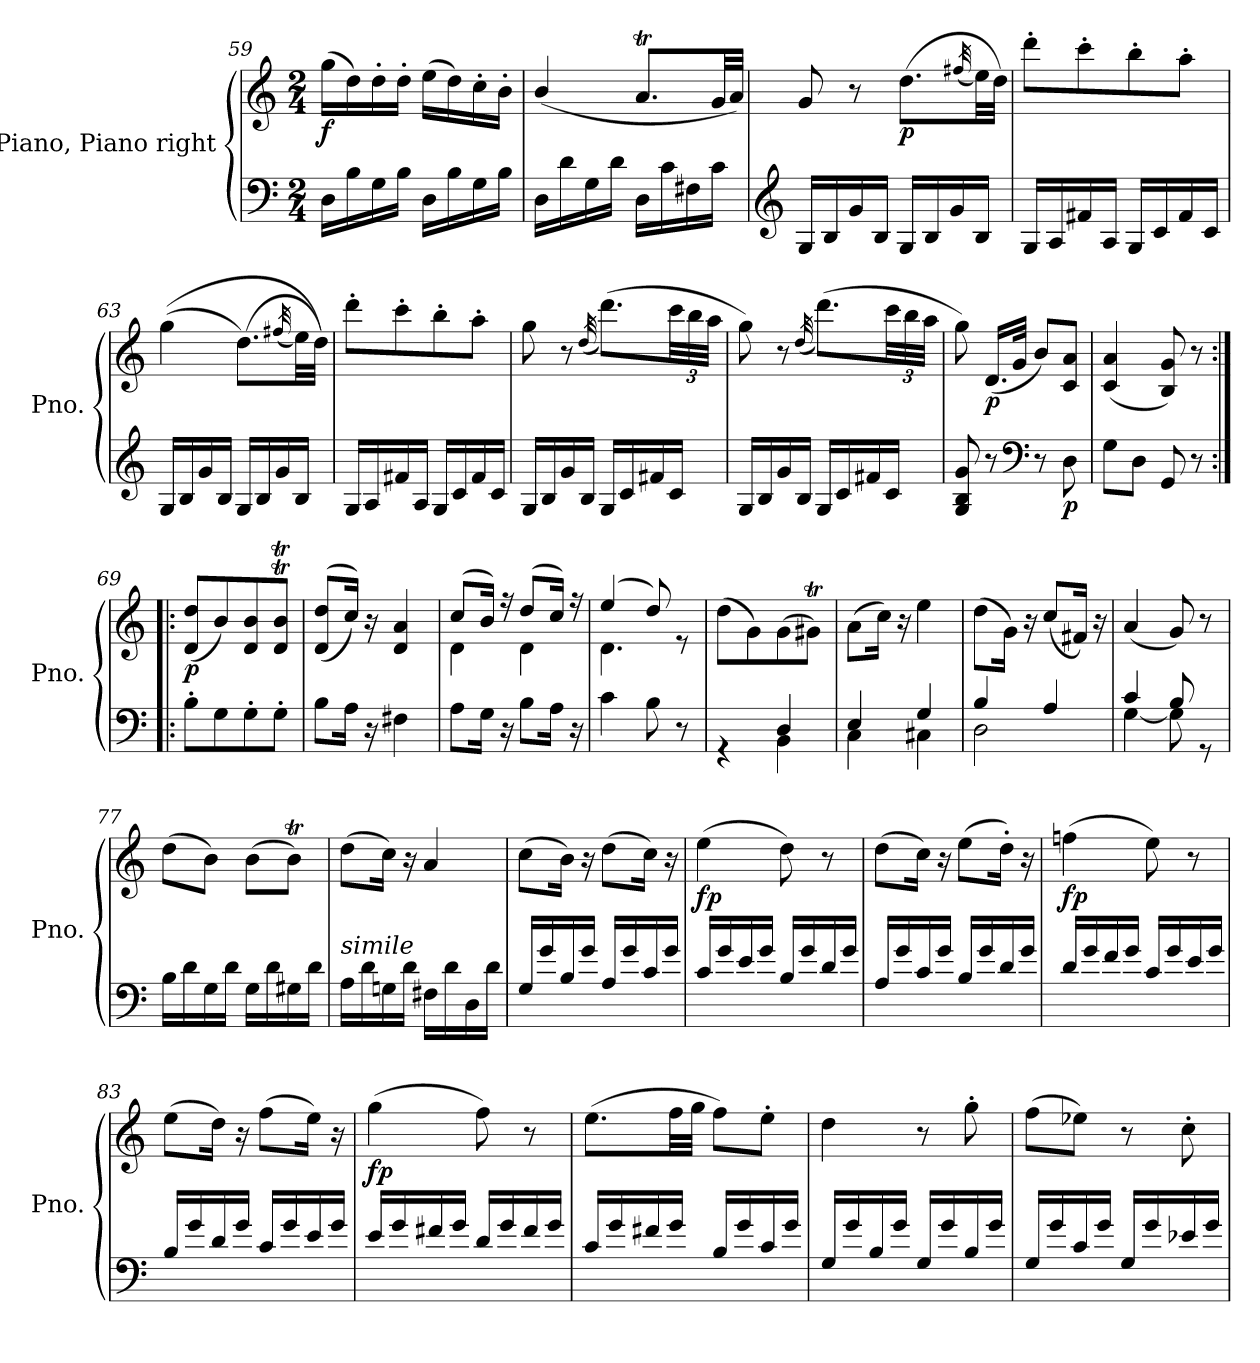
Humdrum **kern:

**kern	**kern	**dynam
*part1	*part1	*part1
*staff2	*staff1	*staff1/2
*I"Piano, Piano right	*	*
*I'Pno.	*	*
*clefF4	*clefG2	*
*k[]	*k[]	*
*M2/4	*M2/4	*
=59	=59	=59
!	!	!LO:DY:b
16D\LL	(>16gg\LL	f
16B\	16dd\)	.
16G\	16dd'\	.
16B\JJ	16dd'\JJ	.
16D\LL	(>16ee\LL	.
16B\	16dd\)	.
16G\	16cc'\	.
16B\JJ	16b'\JJ	.
=60	=60	=60
16D\LL	(<4b/	.
16d\	.	.
16G\	.	.
16d\JJ	.	.
16D\LL	8.aT/L	.
16c\	.	.
16F#X\	.	.
16c\JJ	32g/LL	.
.	32a/JJJ)	.
=61	=61	=61
*clefG2	*	*
16G/LL	8g/	.
16B/	.	.
16g/	8r	.
16B/JJ	.	.
!	!	!LO:DY:b
16G/LL	(>8.dd\L	p
16B/	.	.
16g/	.	.
.	(<32qff#X/	.
16B/JJ	32ee\LL)	.
.	32dd\JJJ)	.
=62	=62	=62
16G/LL	8ddd'\L	.
16A/	.	.
16f#X/	8ccc'\	.
16A/JJ	.	.
16G/LL	8bb'\	.
16c/	.	.
16f#/	8aa'\J	.
16c/JJ	.	.
=63	=63	=63
16G/LL	(>(>4gg\	.
16B/	.	.
16g/	.	.
16B/JJ	.	.
16G/LL	(>8.dd\L)	.
16B/	.	.
16g/	.	.
.	(<32qff#X/	.
16B/JJ	32ee\LL)	.
.	32dd\JJJ))	.
=64	=64	=64
16G/LL	8ddd'\L	.
16A/	.	.
16f#X/	8ccc'\	.
16A/JJ	.	.
16G/LL	8bb'\	.
16c/	.	.
16f#/	8aa'\J	.
16c/JJ	.	.
=65	=65	=65
16G/LL	8gg\	.
16B/	.	.
16g/	8r	.
16B/JJ	.	.
.	(>32qdd/	.
!	!	!LO:DY:b
!	!	!LO:DY:n=1:b
16G/LL	(>8.ddd\L)	other-dynamics fp
16c/	.	.
16f#X/	.	.
*	*Xbrackettup	*
16c/JJ	48ccc\LL	.
.	48bb\	.
.	48aa\JJJ	.
=66	=66	=66
16G/LL	8gg\)	.
16B/	.	.
16g/	8r	.
16B/JJ	.	.
.	(>32qdd/	.
!	!	!LO:DY:b
!	!	!LO:DY:n=1:b
16G/LL	(>8.ddd\L)	other-dynamics fp
16c/	.	.
16f#X/	.	.
16c/JJ	48ccc\LL	.
.	48bb\	.
.	48aa\JJJ	.
=67	=67	=67
8G/ 8B/ 8g/	8gg\)	.
!	!	!LO:DY:b
8r	(<16.d/LL	p
.	32g/JJk	.
*clefF4	*	*
8r	8b/L)	.
!	!	!LO:DY:b=2
8D\	8c/ 8a/J	p
=68	=68	=68
8G\L	(<4c/ 4a/	.
8D\J	.	.
8GG/	8B/ 8g/)	.
8r	8r	.
=69:|!|:	=69:|!|:	=69:|!|:
!	!	!LO:DY:b
8B'\L	(<8d/ 8dd/L	p
8G\	8b/)	.
8G'\	8d/ 8b/	.
8G'\J	8d/T 8b/TJ	.
=70	=70	=70
8B\L	(<(<8d/ 8dd/L	.
16A\Jk	16cc/Jk))	.
16r	16r	.
4F#X\	4d/ 4a/	.
=71	=71	=71
*	*^	*
8A\L	(>8cc/L	4d\	.
16G\Jk	16b/Jk)	.	.
16r	16r	.	.
8B\L	(>8dd/L	4d\	.
16A\Jk	16cc/Jk)	.	.
16r	16r	.	.
=72	=72	=72	=72
4c\	(>4ee/	4.d\	.
8B\	8dd/)	.	.
8r	8re	8ryy	.
*	*v	*v	*
=73	=73	=73
*^	*	*
4rGG	4ryy	(>8dd\L	.
.	.	8g\)	.
4D/	4BB\	(>8g\	.
.	.	8g#Xt\J)	.
=74	=74	=74	=74
4E/	4C\	(>8a\L	.
.	.	16cc\Jk)	.
.	.	16r	.
4G/	4C#X\	4ee\	.
=75	=75	=75	=75
4B/	2D\	(>8dd\L	.
.	.	16g\Jk)	.
.	.	16r	.
4A/	.	(<8cc/L	.
.	.	16f#X/Jk)	.
.	.	16r	.
=76	=76	=76	=76
4c/	[4G\	(<4a/	.
8B/	8G\]	8g/)	.
8rGG	8ryy	8r	.
*v	*v	*	*
=77	=77	=77
16B\LL	(>8dd\L	.
16d\	.	.
16G\	8b\J)	.
16d\JJ	.	.
16G\LL	(>8b\L	.
16d\	.	.
16G#X\	8bt\J)	.
16d\JJ	.	.
=78	=78	=78
!LO:TX:a:i:t=simile	!	!
16A\LL	(>8dd\L	.
16d\	.	.
16Gn\	16cc\Jk)	.
16d\JJ	16r	.
16F#X\LL	4a/	.
16d\	.	.
16D\	.	.
16d\JJ	.	.
=79	=79	=79
16G/LL	(>8cc\L	.
16g/	.	.
16B/	16b\Jk)	.
16g/JJ	16r	.
16A/LL	(>8dd\L	.
16g/	.	.
16c/	16cc\Jk)	.
16g/JJ	16r	.
=80	=80	=80
!	!	!LO:DY:b
16c/LL	(>4ee\	fp
16g/	.	.
16e/	.	.
16g/JJ	.	.
16B/LL	8dd\)	.
16g/	.	.
16d/	8r	.
16g/JJ	.	.
=81	=81	=81
16A/LL	(>8dd\L	.
16g/	.	.
16c/	16cc\Jk)	.
16g/JJ	16r	.
16B/LL	(>8ee\L	.
16g/	.	.
16d/	16dd'\Jk)	.
16g/JJ	16r	.
=82	=82	=82
!	!	!LO:DY:b
16d/LL	(>4ffn\	fp
16g/	.	.
16f/	.	.
16g/JJ	.	.
16c/LL	8ee\)	.
16g/	.	.
16e/	8r	.
16g/JJ	.	.
=83	=83	=83
16B/LL	(>8ee\L	.
16g/	.	.
16d/	16dd\Jk)	.
16g/JJ	16r	.
16c/LL	(>8ff\L	.
16g/	.	.
16e/	16ee\Jk)	.
16g/JJ	16r	.
=84	=84	=84
!	!	!LO:DY:b
16e/LL	(>4gg\	fp
16g/	.	.
16f#X/	.	.
16g/JJ	.	.
16d/LL	8ff\)	.
16g/	.	.
16f#/	8r	.
16g/JJ	.	.
=85	=85	=85
16c/LL	(>8.ee\L	.
16g/	.	.
16f#X/	.	.
16g/JJ	32ff\LL	.
.	32gg\JJJ	.
16B/LL	8ff\L)	.
16g/	.	.
16c/	8ee'\J	.
16g/JJ	.	.
=86	=86	=86
16G/LL	4dd\	.
16g/	.	.
16B/	.	.
16g/JJ	.	.
16G/LL	8r	.
16g/	.	.
16B/	8gg'\	.
16g/JJ	.	.
=87	=87	=87
16G/LL	(>8ff\L	.
16g/	.	.
16c/	8ee-X\J)	.
16g/JJ	.	.
16G/LL	8r	.
16g/	.	.
16e-X/	8cc'\	.
16g/JJ	.	.
=	=	=
*-	*-	*-
